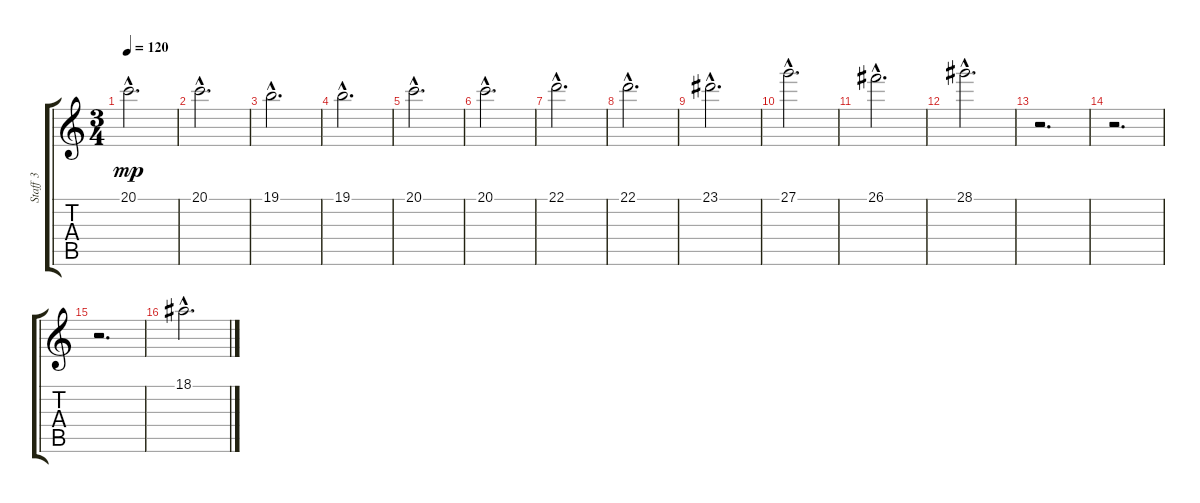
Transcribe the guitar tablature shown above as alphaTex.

\track ("Staff 3" "Staff 3") {instrument stringensemble2}
\staff {score tabs}
\tuning (E4 B3 G3 D3 A2 E2) {hide}
\ts (3 4)
\tempo 120
\clef g2
\ks c
20.1{hac}.2{d dy mp instrument stringensemble2} |
20.1{hac}.2{d volume 16} |
19.1{hac}.2{d} |
19.1{hac}.2{d} |
20.1{hac}.2{d} |
20.1{hac}.2{d} |
22.1{hac}.2{d} |
22.1{hac}.2{d} |
23.1{hac}.2{d} |
27.1{hac}.2{d} |
26.1{hac}.2{d} |
28.1{hac}.2{d} |
r.2{d} |
r.2{d} |
r.2{d} |
18.1{hac}.2{d}
